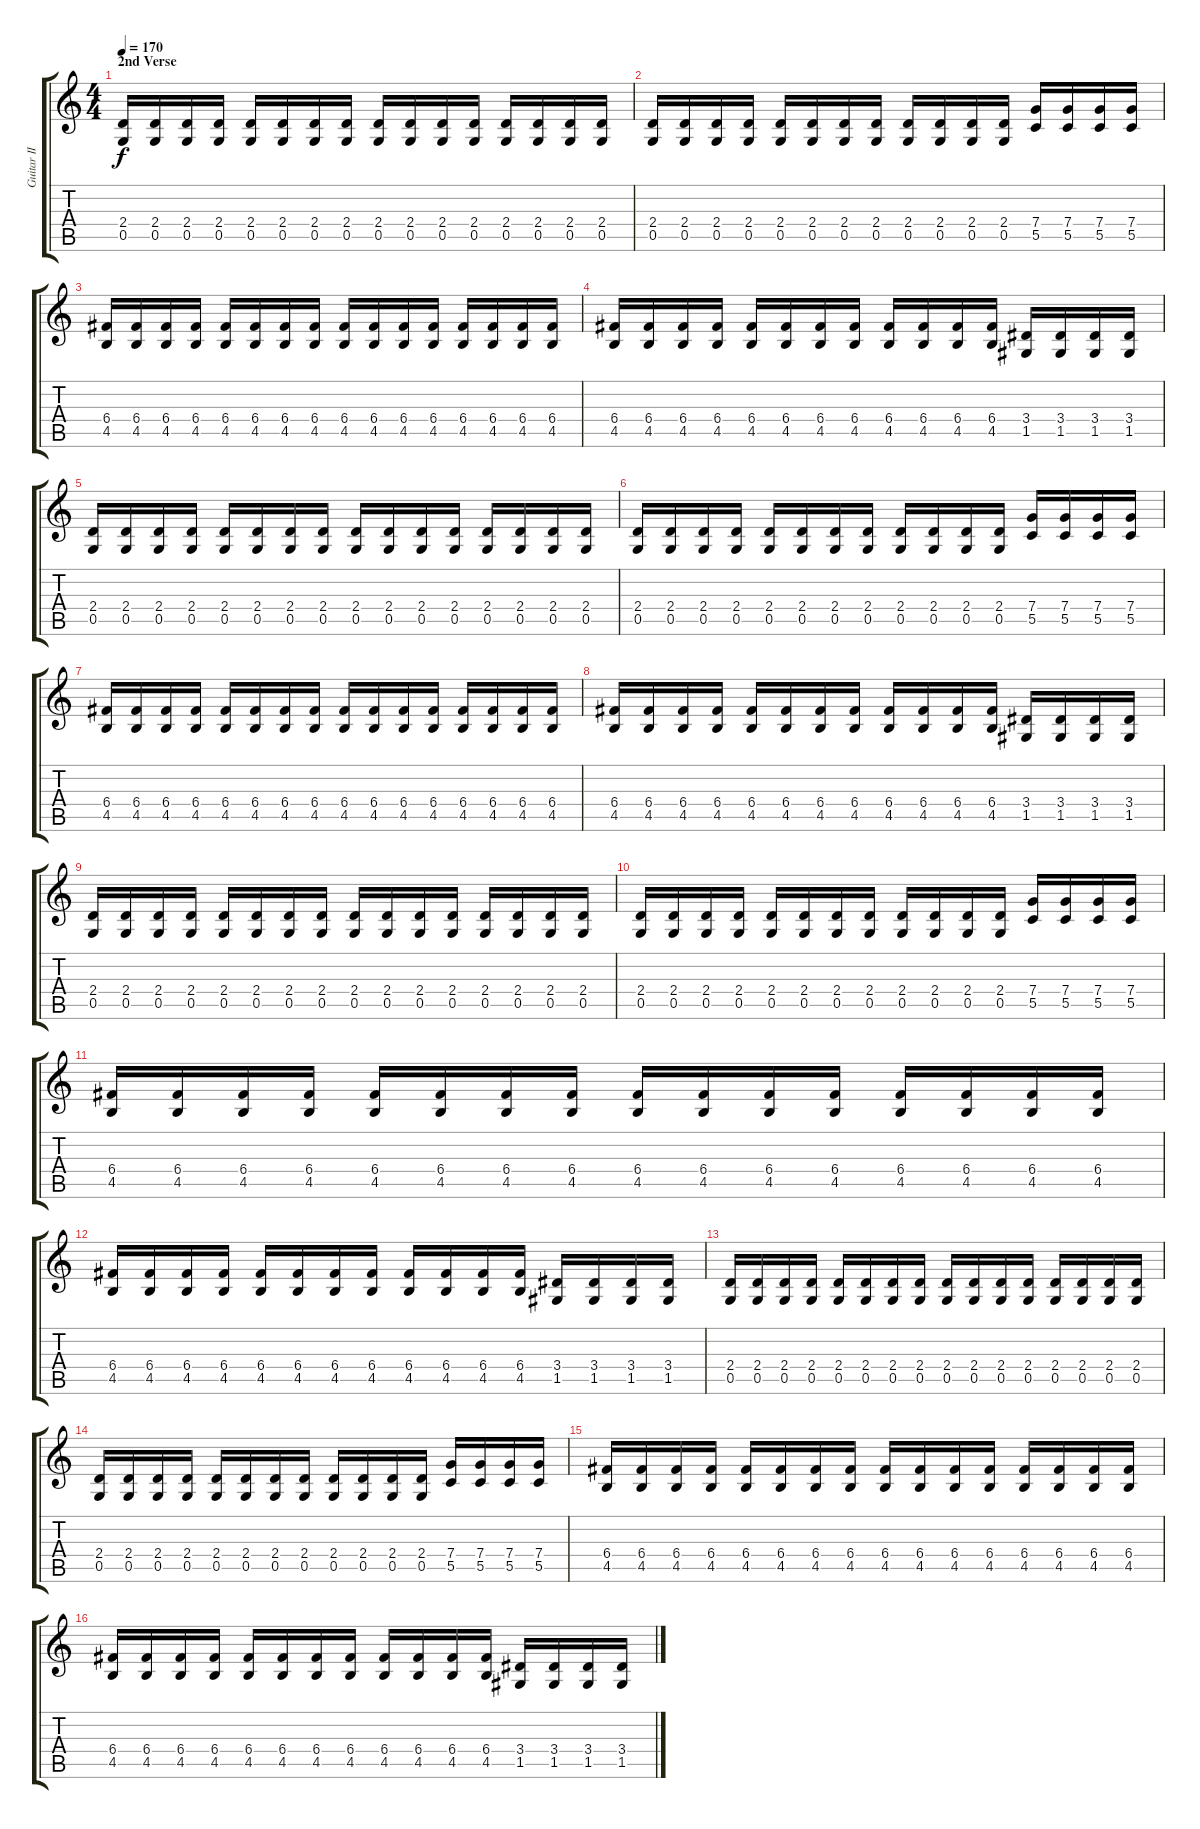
\track ("Guitar II" "Guitar II") {instrument distortionguitar}
\staff {score tabs}
\tuning (D4 A3 F3 C3 G2 D2) {hide}
\ts (4 4)
\section ("" "2nd Verse")
\tempo 170
\clef g2
\ks c
(2.4 0.5).16{dy f} (2.4 0.5).16 (2.4 0.5).16 (2.4 0.5).16 (2.4 0.5).16 (2.4 0.5).16 (2.4 0.5).16 (2.4 0.5).16 (2.4 0.5).16 (2.4 0.5).16 (2.4 0.5).16 (2.4 0.5).16 (2.4 0.5).16 (2.4 0.5).16 (2.4 0.5).16 (2.4 0.5).16 |
(2.4 0.5).16 (2.4 0.5).16 (2.4 0.5).16 (2.4 0.5).16 (2.4 0.5).16 (2.4 0.5).16 (2.4 0.5).16 (2.4 0.5).16 (2.4 0.5).16 (2.4 0.5).16 (2.4 0.5).16 (2.4 0.5).16 (7.4 5.5).16 (7.4 5.5).16 (7.4 5.5).16 (7.4 5.5).16 |
(6.4 4.5).16 (6.4 4.5).16 (6.4 4.5).16 (6.4 4.5).16 (6.4 4.5).16 (6.4 4.5).16 (6.4 4.5).16 (6.4 4.5).16 (6.4 4.5).16 (6.4 4.5).16 (6.4 4.5).16 (6.4 4.5).16 (6.4 4.5).16 (6.4 4.5).16 (6.4 4.5).16 (6.4 4.5).16 |
(6.4 4.5).16 (6.4 4.5).16 (6.4 4.5).16 (6.4 4.5).16 (6.4 4.5).16 (6.4 4.5).16 (6.4 4.5).16 (6.4 4.5).16 (6.4 4.5).16 (6.4 4.5).16 (6.4 4.5).16 (6.4 4.5).16 (3.4 1.5).16 (3.4 1.5).16 (3.4 1.5).16 (3.4 1.5).16 |
(2.4 0.5).16 (2.4 0.5).16 (2.4 0.5).16 (2.4 0.5).16 (2.4 0.5).16 (2.4 0.5).16 (2.4 0.5).16 (2.4 0.5).16 (2.4 0.5).16 (2.4 0.5).16 (2.4 0.5).16 (2.4 0.5).16 (2.4 0.5).16 (2.4 0.5).16 (2.4 0.5).16 (2.4 0.5).16 |
(2.4 0.5).16 (2.4 0.5).16 (2.4 0.5).16 (2.4 0.5).16 (2.4 0.5).16 (2.4 0.5).16 (2.4 0.5).16 (2.4 0.5).16 (2.4 0.5).16 (2.4 0.5).16 (2.4 0.5).16 (2.4 0.5).16 (7.4 5.5).16 (7.4 5.5).16 (7.4 5.5).16 (7.4 5.5).16 |
(6.4 4.5).16 (6.4 4.5).16 (6.4 4.5).16 (6.4 4.5).16 (6.4 4.5).16 (6.4 4.5).16 (6.4 4.5).16 (6.4 4.5).16 (6.4 4.5).16 (6.4 4.5).16 (6.4 4.5).16 (6.4 4.5).16 (6.4 4.5).16 (6.4 4.5).16 (6.4 4.5).16 (6.4 4.5).16 |
(6.4 4.5).16 (6.4 4.5).16 (6.4 4.5).16 (6.4 4.5).16 (6.4 4.5).16 (6.4 4.5).16 (6.4 4.5).16 (6.4 4.5).16 (6.4 4.5).16 (6.4 4.5).16 (6.4 4.5).16 (6.4 4.5).16 (3.4 1.5).16 (3.4 1.5).16 (3.4 1.5).16 (3.4 1.5).16 |
(2.4 0.5).16 (2.4 0.5).16 (2.4 0.5).16 (2.4 0.5).16 (2.4 0.5).16 (2.4 0.5).16 (2.4 0.5).16 (2.4 0.5).16 (2.4 0.5).16 (2.4 0.5).16 (2.4 0.5).16 (2.4 0.5).16 (2.4 0.5).16 (2.4 0.5).16 (2.4 0.5).16 (2.4 0.5).16 |
(2.4 0.5).16 (2.4 0.5).16 (2.4 0.5).16 (2.4 0.5).16 (2.4 0.5).16 (2.4 0.5).16 (2.4 0.5).16 (2.4 0.5).16 (2.4 0.5).16 (2.4 0.5).16 (2.4 0.5).16 (2.4 0.5).16 (7.4 5.5).16 (7.4 5.5).16 (7.4 5.5).16 (7.4 5.5).16 |
(6.4 4.5).16 (6.4 4.5).16 (6.4 4.5).16 (6.4 4.5).16 (6.4 4.5).16 (6.4 4.5).16 (6.4 4.5).16 (6.4 4.5).16 (6.4 4.5).16 (6.4 4.5).16 (6.4 4.5).16 (6.4 4.5).16 (6.4 4.5).16 (6.4 4.5).16 (6.4 4.5).16 (6.4 4.5).16 |
(6.4 4.5).16 (6.4 4.5).16 (6.4 4.5).16 (6.4 4.5).16 (6.4 4.5).16 (6.4 4.5).16 (6.4 4.5).16 (6.4 4.5).16 (6.4 4.5).16 (6.4 4.5).16 (6.4 4.5).16 (6.4 4.5).16 (3.4 1.5).16 (3.4 1.5).16 (3.4 1.5).16 (3.4 1.5).16 |
(2.4 0.5).16 (2.4 0.5).16 (2.4 0.5).16 (2.4 0.5).16 (2.4 0.5).16 (2.4 0.5).16 (2.4 0.5).16 (2.4 0.5).16 (2.4 0.5).16 (2.4 0.5).16 (2.4 0.5).16 (2.4 0.5).16 (2.4 0.5).16 (2.4 0.5).16 (2.4 0.5).16 (2.4 0.5).16 |
(2.4 0.5).16 (2.4 0.5).16 (2.4 0.5).16 (2.4 0.5).16 (2.4 0.5).16 (2.4 0.5).16 (2.4 0.5).16 (2.4 0.5).16 (2.4 0.5).16 (2.4 0.5).16 (2.4 0.5).16 (2.4 0.5).16 (7.4 5.5).16 (7.4 5.5).16 (7.4 5.5).16 (7.4 5.5).16 |
(6.4 4.5).16 (6.4 4.5).16 (6.4 4.5).16 (6.4 4.5).16 (6.4 4.5).16 (6.4 4.5).16 (6.4 4.5).16 (6.4 4.5).16 (6.4 4.5).16 (6.4 4.5).16 (6.4 4.5).16 (6.4 4.5).16 (6.4 4.5).16 (6.4 4.5).16 (6.4 4.5).16 (6.4 4.5).16 |
(6.4 4.5).16 (6.4 4.5).16 (6.4 4.5).16 (6.4 4.5).16 (6.4 4.5).16 (6.4 4.5).16 (6.4 4.5).16 (6.4 4.5).16 (6.4 4.5).16 (6.4 4.5).16 (6.4 4.5).16 (6.4 4.5).16 (3.4 1.5).16 (3.4 1.5).16 (3.4 1.5).16 (3.4 1.5).16
